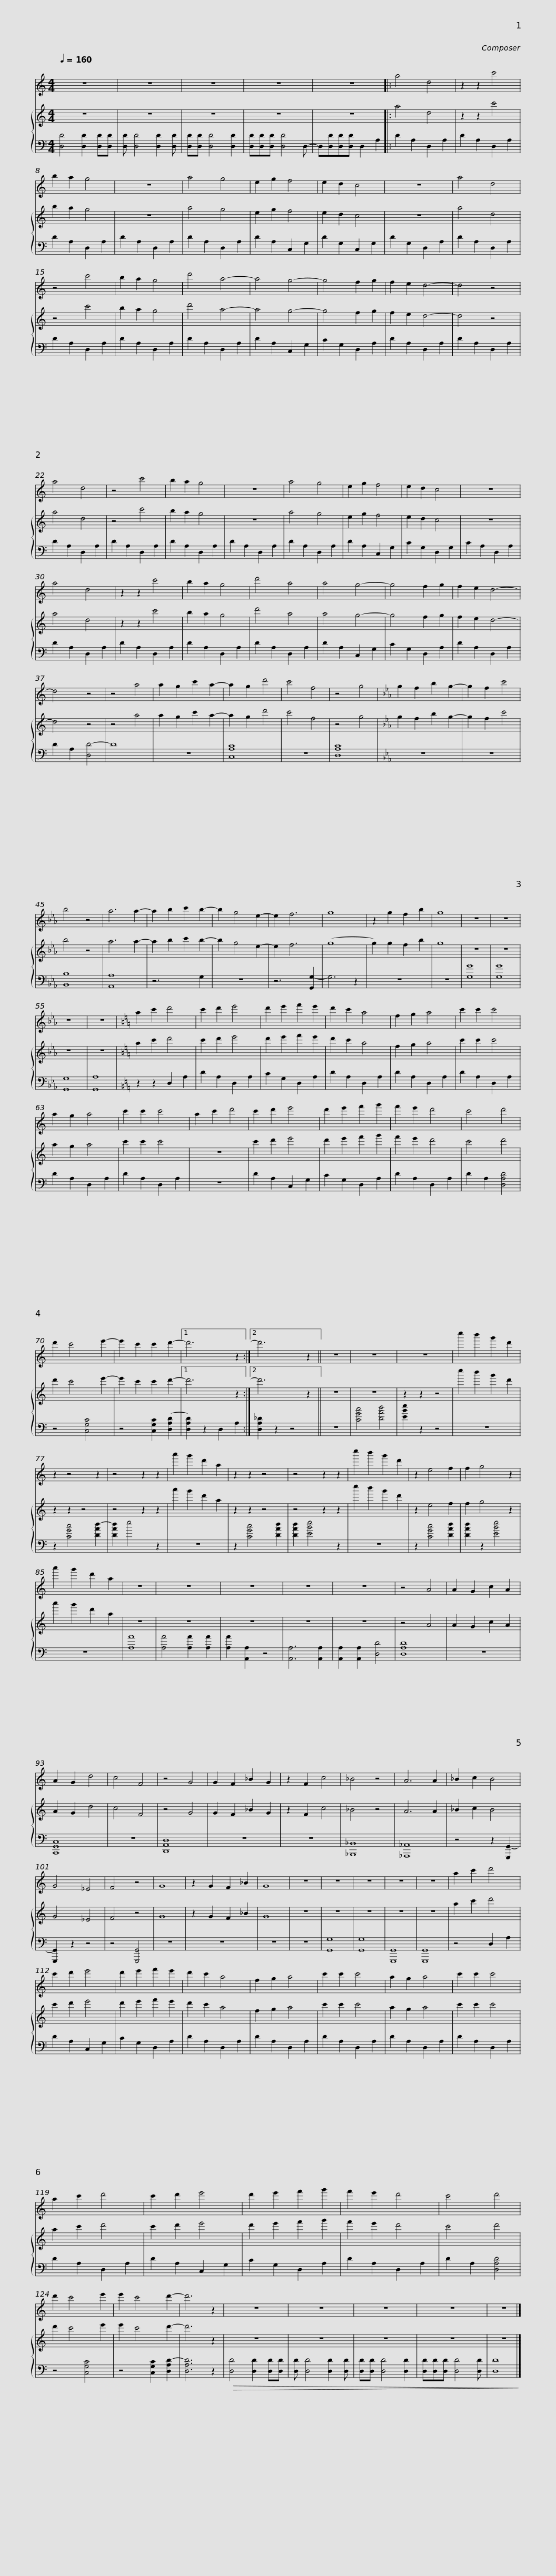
X:1
%%score 1 { 2 | 3 }
L:1/8
Q:1/4=160
M:4/4
I:linebreak $
K:C
V:1 treble
V:2 treble
V:3 bass
V:1
 z8 | z8 | z8 | z8 |$ z8 |: %5
 a4 d4 | z2 z2 c'4 | b2 a2 g4 |$ z8 | a4 g4 | %10
 e2 g2 f4 | e2 d2 c4 |$ z8 | a4 d4 | z4 c'4 | %15
 b2 a2 g4 |$ d'4 a4- | a4 g4- | g4 f2 g2 | f2 e2 d4- |$ %20
 d4 z4 | a4 d4 | z4 c'4 | b2 a2 g4 |$ z8 | %25
 a4 g4 | e2 g2 f4 | e2 d2 c4 |$ z8 | a4 d4 | %30
 z2 z2 c'4 | b2 a2 g4 | d'4 a4 | a4 g4- | g4 f2 g2 | %35
 f2 e2 d4- | d4 z4 | z4 a4 |$ a2 g2 c'2 a2- | a2 g2 d'4 | %40
 c'4 f4 | z4 g4 |[K:Eb] g2 f2 b2 g2- | g2 f2 c'4 | b4 z4 | %45
 a6 a2- | a2 b2 c'2 b2- | b2 g4 e2- |$ e2 f6 | g8 | %50
 z2 g2 f2 b2 | g8 | z8 | z8 | z8 | %55
 z8 |[K:C] a2 c'2 d'4 | c'2 d'2 e'4 | d'2 e'2 f'2 e'2 |$ d'2 c'2 a4 | %60
 f2 g2 a4 | c'2 c'2 c'4 | a2 g2 a4 | c'2 c'2 c'4 | a2 c'2 d'4 | %65
 c'2 d'2 e'4 | d'2 e'2 f'2 g'2 |$ f'2 e'2 d'4 | c'4 d'4 | d'2 c'4 e'2- | %70
 e'2 c'2 c'2 d'2- |1 d'6 z2 :|2 d'6 z2 || z8 | z8 | %75
 z8 |$ c''2 b'2 g'2 d'2 | z2 z4 z2 | z4 z2 z2 | a'2 g'2 d'2 a2 | %80
 z2 z2 z4 | z4 z2 z2 | c''2 b'2 g'2 d'2 | z2 e4 f2 |$ f2 g4 z2 | %85
 a'2 g'2 d'2 a2 | z8 | z8 | z8 | z8 | %90
 z8 | z4 A4 | A2 G2 c2 A2 | A2 G2 d4 | c4 F4 |$ %95
 z4 G4 | G2 F2 _B2 G2 | z2 F2 c4 | _B4 z4 | A6 A2 | %100
 _B2 c2 B4 | G4 _E4 | F4 z4 | G8 | z2 G2 F2 _B2 | %105
 G8 | z8 |$ z8 | z8 | z8 | %110
 z8 | a2 c'2 d'4 | c'2 d'2 e'4 | d'2 e'2 f'2 e'2 | d'2 c'2 a4 | %115
 f2 g2 a4 | c'2 c'2 c'4 |$ a2 g2 a4 | c'2 c'2 c'4 | a2 c'2 d'4 | %120
 c'2 d'2 e'4 | d'2 e'2 f'2 g'2 | f'2 e'2 d'4 | c'4 d'4 | d'2 c'4 e'2 |$ %125
 e'2 c'4 d'2- | d'6 z2 | z8 | z8 | z8 | %130
 z8 | z8 |] %132
V:2
 z8 | z8 | z8 | z8 |$ z8 |: %5
 a4 d4 | z2 z2 c'4 | b2 a2 g4 |$ z8 | a4 g4 | %10
 e2 g2 f4 | e2 d2 c4 |$ z8 | a4 d4 | z4 c'4 | %15
 b2 a2 g4 |$ d'4 a4- | a4 g4- | g4 f2 g2 | f2 e2 d4- |$ %20
 d4 z4 | a4 d4 | z4 c'4 | b2 a2 g4 |$ z8 | %25
 a4 g4 | e2 g2 f4 | e2 d2 c4 |$ z8 | a4 d4 | %30
 z2 z2 c'4 | b2 a2 g4 | d'4 a4 | a4 g4- | g4 f2 g2 | %35
 f2 e2 d4- | d4 z4 | z4 a4 |$ a2 g2 c'2 a2- | a2 g2 d'4 | %40
 c'4 f4 | z4 g4 |[K:Eb] g2 f2 b2 g2- | g2 f2 c'4 | b4 z4 | %45
 a6 a2- | a2 b2 c'2 b2- | b2 g4 e2- |$ e2 f6 | (g8 | %50
 g2) g2 f2 b2 | g8 | z8 | z8 | z8 | %55
 z8 |[K:C] a2 c'2 d'4 | c'2 d'2 e'4 | d'2 e'2 f'2 e'2 |$ d'2 c'2 a4 | %60
 f2 g2 a4 | c'2 c'2 c'4 | a2 g2 a4 | c'2 c'2 c'4 | z8 | %65
 c'2 d'2 e'4 | d'2 e'2 f'2 g'2 |$ f'2 e'2 d'4 | c'4 d'4 | d'2 c'4 e'2- | %70
 e'2 c'2 c'2 d'2- |1 d'6 z2 :|2 d'6 z2 || z8 | z8 | %75
 z2 z2 z4 |$ c''2 b'2 g'2 d'2 | z2 z2 z4 | z4 z2 z2 | a'2 g'2 d'2 a2 | %80
 z2 z2 z4 | z4 z2 z2 | c''2 b'2 g'2 d'2 | z2 e4 f2 |$ f2 g4 z2 | %85
 a'2 g'2 d'2 a2 | z8 | z8 | z8 | z8 | %90
 z8 | z4 A4 | A2 G2 c2 A2 | A2 G2 d4 | c4 F4 |$ %95
 z4 G4 | G2 F2 _B2 G2 | z2 F2 c4 | _B4 z4 | A6 A2 | %100
 _B2 c2 B4 | G4 _E4 | F4 z4 | G8 | z2 G2 F2 _B2 | %105
 G8 | z8 |$ z8 | z8 | z8 | %110
 z8 | a2 c'2 d'4 | c'2 d'2 e'4 | d'2 e'2 f'2 e'2 | d'2 c'2 a4 | %115
 f2 g2 a4 | c'2 c'2 c'4 |$ a2 g2 a4 | c'2 c'2 c'4 | a2 c'2 d'4 | %120
 c'2 d'2 e'4 | d'2 e'2 f'2 g'2 | f'2 e'2 d'4 | c'4 d'4 | d'2 c'4 e'2 |$ %125
 e'2 c'4 d'2- | d'6 z2 | z8 | z8 | z8 | %130
 z8 | z8 |] %132
V:3
 [D,D]4 [D,D]2 [D,D][D,D] | [D,D] [D,D]4 [D,D]2 [D,D] | [D,D][D,D] [D,D]4 [D,D]2 | [D,D][D,D][D,D] [D,D]4 D,- |$ D,[D,D][D,D][D,D] D,2 A,2 |: %5
 D2 A,2 D,2 A,2 | D2 A,2 D,2 A,2 | D2 A,2 D,2 A,2 |$ D2 A,2 D,2 A,2 | D2 A,2 D,2 A,2 | %10
 D2 A,2 C,2 G,2 | D2 G,2 C,2 G,2 |$ D2 G,2 D,2 A,2 | D2 A,2 D,2 A,2 | D2 A,2 D,2 A,2 | %15
 D2 A,2 D,2 A,2 |$ D2 A,2 D,2 A,2 | D2 A,2 C,2 G,2 | C2 G,2 D,2 A,2 | D2 A,2 D,2 A,2 |$ %20
 D2 A,2 D,2 A,2 | D2 A,2 D,2 A,2 | D2 A,2 D,2 A,2 | D2 A,2 D,2 A,2 |$ D2 A,2 D,2 A,2 | %25
 D2 A,2 D,2 A,2 | D2 A,2 C,2 G,2 | C2 G,2 D,2 G,2 |$ C2 A,2 D,2 A,2 | D2 A,2 D,2 A,2 | %30
 D2 A,2 D,2 A,2 | D2 A,2 D,2 A,2 | D2 A,2 D,2 A,2 | D2 A,2 C,2 G,2 | C2 G,2 D,2 A,2 | %35
 D2 A,2 D,2 A,2 | D2 A,2 [D,D-]4 | D8 |$ z8 | [C,A,C]8 | %40
 z8 | [D,A,C]8 |[K:Eb] z8 | z8 | [B,,B,]8 | %45
 [A,,A,]8 | z6 G,2 | z8 |$ z6 [G,,G,-]2 | G,6 z2 | %50
 z8 | z8 | [G,G]8 | [G,G]8 | [G,,G,]8 | %55
 [G,,A,]8 |[K:C] z2 z2 D,2 A,2 | D2 A,2 D,2 A,2 | C2 G,2 D,2 A,2 |$ D2 A,2 D,2 A,2 | %60
 D2 A,2 D,2 A,2 | D2 A,2 D,2 A,2 | D2 A,2 D,2 A,2 | D2 A,2 D,2 A,2 | z8 | %65
 D2 A,2 C,2 G,2 | C2 G,2 D,2 A,2 |$ D2 A,2 D,2 A,2 | D2 A,2 [D,A,D]4 | z4 [C,G,C]4 | %70
 z4 [C,G,C]2 ([D,A,D]2 |1 [D,A,D]2) z2 D,2 A,2 :|2 [D,A,_D]2 z2 z4 || z8 | [CGc]4 [DAd]4 | %75
 [EBe]2 z2 z4 |$ z8 | z2 [CGc]4 [DAd-]2 | [DAd]2 e4 z2 | z8 | %80
 z2 [CGc]4 [DAd]2 | [DAd]2 [EBe]4 z2 | z8 | z2 [CGc]4 [DAd]2 |$ [DAd]2 z2 [EBe]4 | %85
 z8 | [A,A]8 | [A,A]4 [A,A]2 [A,A]2 | [A,A]2 [A,,A,]2 z4 | [A,,A,]6 [A,,A,]2 | %90
 [A,,A,]2 [A,,A,]2 [D,D]4 | [D,A,D]8 | z8 | [C,,G,,C,]8 | z8 |$ %95
 [D,,A,,D,]8 | z8 | z8 | [_B,,,_B,,]8 | [_A,,,_A,,]8 | %100
 z4 z2 [G,,,G,,-]2 | [G,,,G,,]2 z2 z4 | z4 [G,,,G,,]4 | z8 | z8 | %105
 z8 | z8 |$ [G,,G,]8 | [G,,G,]8 | [G,,,G,,]8 | %110
 [G,,,G,,]8 | z4 D,2 A,2 | D2 A,2 C,2 G,2 | C2 G,2 D,2 A,2 | D2 A,2 D,2 A,2 | %115
 D2 A,2 D,2 A,2 | D2 A,2 D,2 A,2 |$ D2 A,2 D,2 A,2 | D2 A,2 D,2 A,2 | D2 A,2 D,2 A,2 | %120
 D2 A,2 C,2 G,2 | C2 G,2 D,2 A,2 | D2 A,2 D,2 A,2 | D2 A,2 [D,A,D]4 | z4 [C,G,C]4 |$ %125
 z4 [C,G,C]2 [D,A,D-]2 | [D,A,D]6 z2 |!>(! [D,D]4 [D,D]2 [D,D][D,D] | [D,D] [D,D]4 [D,D]2 [D,D] | [D,D][D,D] [D,D]4 [D,D]2 | %130
 [D,D][D,D][D,D] [D,D]4 [D,D] | [D,D]8!>)! |] %132
